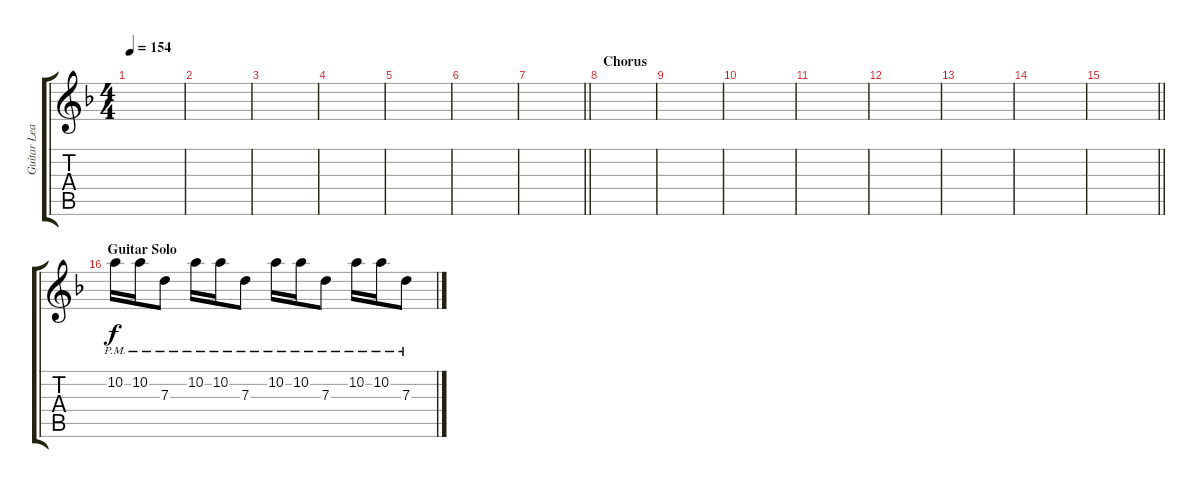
\track ("Guitar Lead" "Guitar Lea") {instrument distortionguitar}
\staff {score tabs}
\tuning (E4 B3 G3 D3 A2 D2) {hide}
\ts (4 4)
\tempo 154
\clef g2
\ks dminor
|
|
|
|
|
|
\barLineRight lightlight
|
\section ("" "Chorus")
|
|
|
|
|
|
|
\barLineRight lightlight
|
\section ("" "Guitar Solo")
10.2{pm}.16 10.2{pm}.16 7.3{pm}.8 10.2{pm}.16 10.2{pm}.16 7.3{pm}.8 10.2{pm}.16 10.2{pm}.16 7.3{pm}.8 10.2{pm}.16 10.2{pm}.16 7.3{pm}.8
